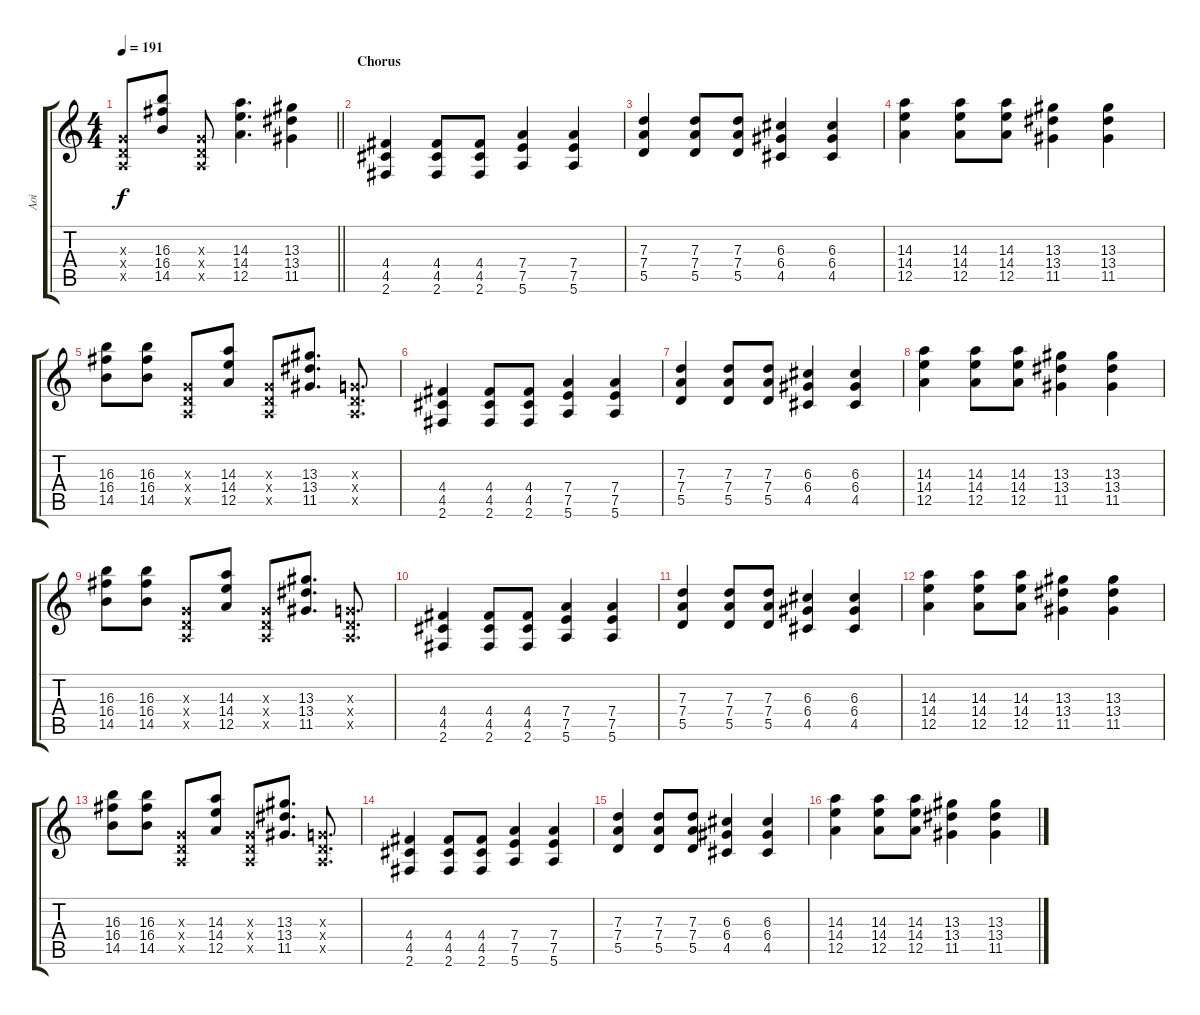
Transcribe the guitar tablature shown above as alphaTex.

\track ("Aoi" "Aoi") {instrument distortionguitar}
\staff {score tabs}
\tuning (E4 B3 G3 D3 A2 E2) {hide}
\ts (4 4)
\tempo 191
\clef g2
\barLineRight lightlight
\ks c
(0.3{x} 0.4{x} 0.5{x}).8{dy f} (16.3 16.4 14.5).8 (0.3{x} 0.4{x} 0.5{x}).8 (14.3 14.4 12.5).4{d} (13.3 13.4 11.5).4 |
\section ("" "Chorus")
(4.4 4.5 2.6).4 (4.4 4.5 2.6).8 (4.4 4.5 2.6).8 (7.4 7.5 5.6).4 (7.4 7.5 5.6).4 |
(7.3 7.4 5.5).4 (7.3 7.4 5.5).8 (7.3 7.4 5.5).8 (6.3 6.4 4.5).4 (6.3 6.4 4.5).4 |
(14.3 14.4 12.5).4 (14.3 14.4 12.5).8 (14.3 14.4 12.5).8 (13.3 13.4 11.5).4 (13.3 13.4 11.5).4 |
(16.3 16.4 14.5).8 (16.3 16.4 14.5).8 (0.3{x} 0.4{x} 0.5{x}).8 (14.3 14.4 12.5).8 (0.3{x} 0.4{x} 0.5{x}).8 (13.3 13.4 11.5).8{d} (0.3{x} 0.4{x} 0.5{x}).8{d} |
(4.4 4.5 2.6).4 (4.4 4.5 2.6).8 (4.4 4.5 2.6).8 (7.4 7.5 5.6).4 (7.4 7.5 5.6).4 |
(7.3 7.4 5.5).4 (7.3 7.4 5.5).8 (7.3 7.4 5.5).8 (6.3 6.4 4.5).4 (6.3 6.4 4.5).4 |
(14.3 14.4 12.5).4 (14.3 14.4 12.5).8 (14.3 14.4 12.5).8 (13.3 13.4 11.5).4 (13.3 13.4 11.5).4 |
(16.3 16.4 14.5).8 (16.3 16.4 14.5).8 (0.3{x} 0.4{x} 0.5{x}).8 (14.3 14.4 12.5).8 (0.3{x} 0.4{x} 0.5{x}).8 (13.3 13.4 11.5).8{d} (0.3{x} 0.4{x} 0.5{x}).8{d} |
(4.4 4.5 2.6).4 (4.4 4.5 2.6).8 (4.4 4.5 2.6).8 (7.4 7.5 5.6).4 (7.4 7.5 5.6).4 |
(7.3 7.4 5.5).4 (7.3 7.4 5.5).8 (7.3 7.4 5.5).8 (6.3 6.4 4.5).4 (6.3 6.4 4.5).4 |
(14.3 14.4 12.5).4 (14.3 14.4 12.5).8 (14.3 14.4 12.5).8 (13.3 13.4 11.5).4 (13.3 13.4 11.5).4 |
(16.3 16.4 14.5).8 (16.3 16.4 14.5).8 (0.3{x} 0.4{x} 0.5{x}).8 (14.3 14.4 12.5).8 (0.3{x} 0.4{x} 0.5{x}).8 (13.3 13.4 11.5).8{d} (0.3{x} 0.4{x} 0.5{x}).8{d} |
(4.4 4.5 2.6).4 (4.4 4.5 2.6).8 (4.4 4.5 2.6).8 (7.4 7.5 5.6).4 (7.4 7.5 5.6).4 |
(7.3 7.4 5.5).4 (7.3 7.4 5.5).8 (7.3 7.4 5.5).8 (6.3 6.4 4.5).4 (6.3 6.4 4.5).4 |
(14.3 14.4 12.5).4 (14.3 14.4 12.5).8 (14.3 14.4 12.5).8 (13.3 13.4 11.5).4 (13.3 13.4 11.5).4
